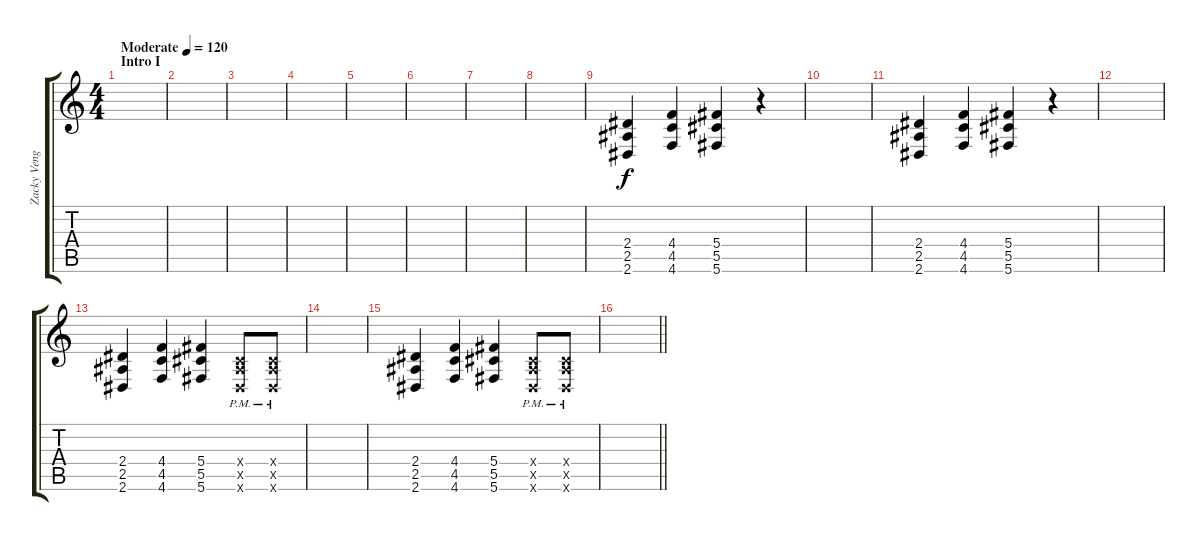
\track ("Zacky Vengeance" "Zacky Veng") {instrument distortionguitar}
\staff {score tabs}
\tuning (Eb4 Bb3 Gb3 Db3 Ab2 Db2) {hide}
\ts (4 4)
\section ("" "Intro I")
\tempo (120 "Moderate")
\clef g2
\ks c
|
|
|
|
|
|
|
|
(2.4 2.5 2.6).4 (4.4 4.5 4.6).4 (5.4 5.5 5.6).4 r.4 |
|
(2.4 2.5 2.6).4 (4.4 4.5 4.6).4 (5.4 5.5 5.6).4 r.4 |
|
(2.4 2.5 2.6).4 (4.4 4.5 4.6).4 (5.4 5.5 5.6).4 (0.4{x} 2.5{pm x} 2.6{pm x}).8 (0.4{x} 2.5{pm x} 2.6{pm x}).8 |
|
(2.4 2.5 2.6).4 (4.4 4.5 4.6).4 (5.4 5.5 5.6).4 (0.4{x} 2.5{pm x} 2.6{pm x}).8 (0.4{x} 2.5{pm x} 2.6{pm x}).8 |
\barLineRight lightlight
